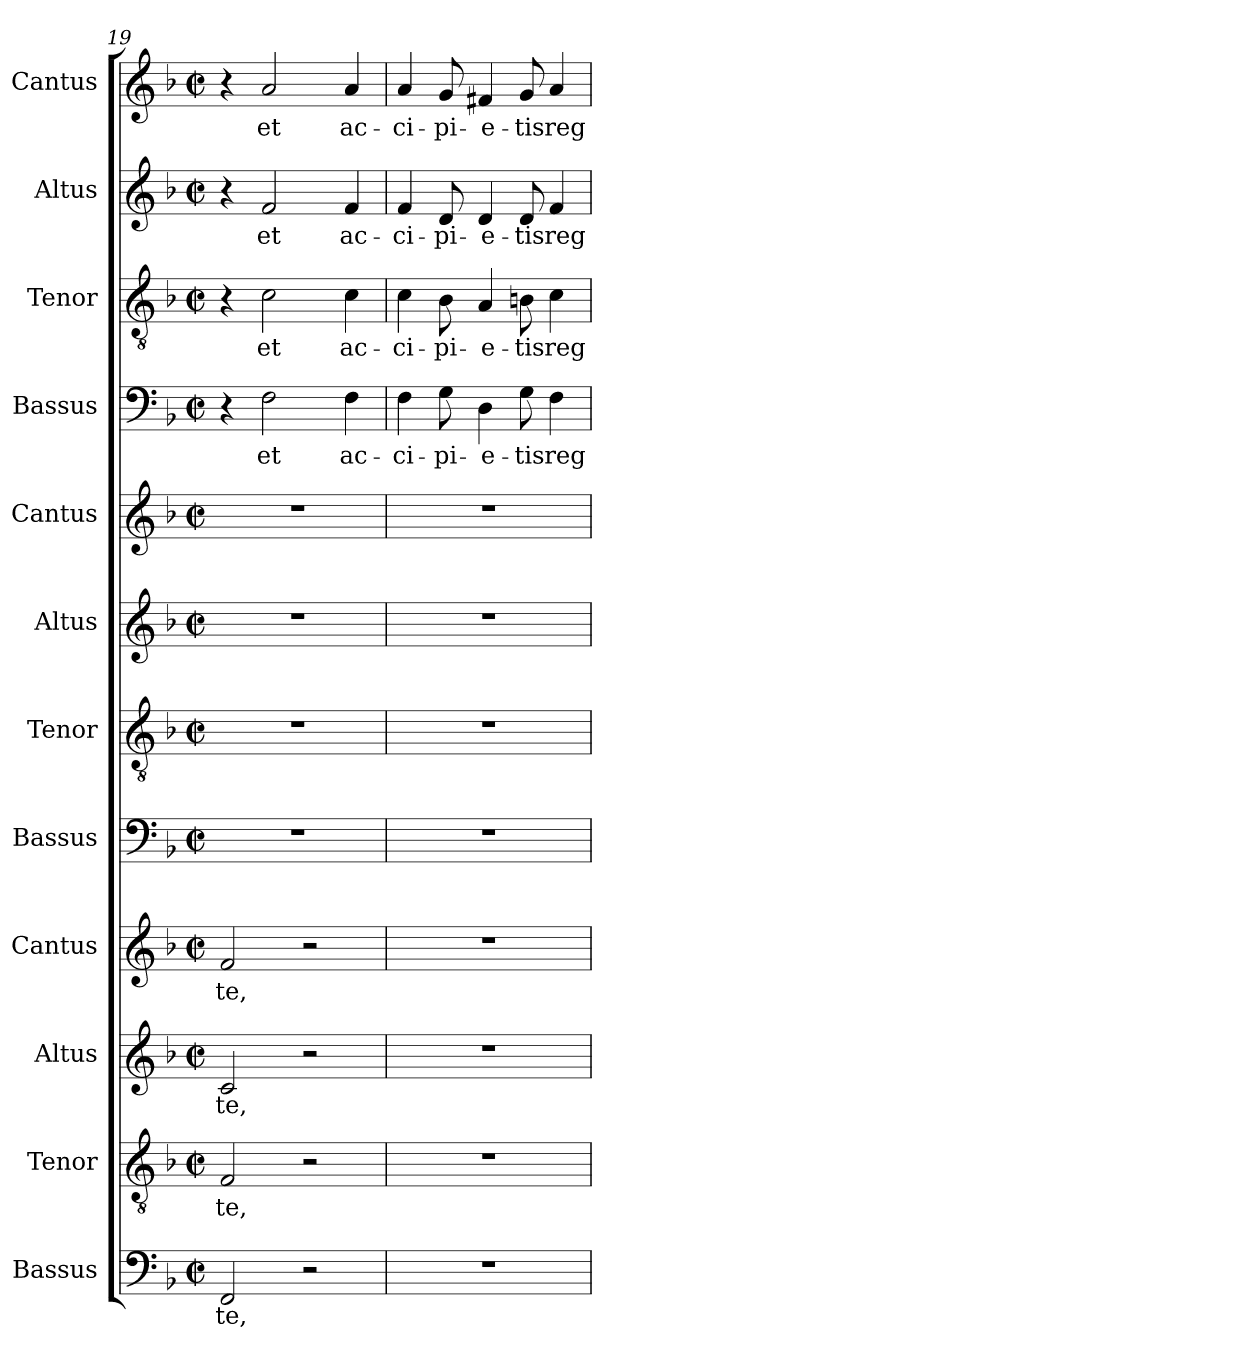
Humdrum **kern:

**kern	**text	**kern	**text	**kern	**text	**kern	**text	**kern	**kern	**kern	**kern	**kern	**text	**kern	**text	**kern	**text	**kern	**text
*part12	*part12	*part11	*part11	*part10	*part10	*part9	*part9	*part8	*part7	*part6	*part5	*part4	*part4	*part3	*part3	*part2	*part2	*part1	*part1
*staff12	*staff12	*staff11	*staff11	*staff10	*staff10	*staff9	*staff9	*staff8	*staff7	*staff6	*staff5	*staff4	*staff4	*staff3	*staff3	*staff2	*staff2	*staff1	*staff1
*I"Bassus	*	*I"Tenor	*	*I"Altus	*	*I"Cantus	*	*I"Bassus	*I"Tenor	*I"Altus	*I"Cantus	*I"Bassus	*	*I"Tenor	*	*I"Altus	*	*I"Cantus	*
*I'B.	*	*I'T.	*	*I'A.	*	*I'S.	*	*I'B.	*I'T.	*I'A.	*I'S.	*I'B.	*	*I'T.	*	*I'A.	*	*I'S.	*
*clefF4	*	*clefGv2	*	*clefG2	*	*clefG2	*	*clefF4	*clefGv2	*clefG2	*clefG2	*clefF4	*	*clefGv2	*	*clefG2	*	*clefG2	*
*	*	*ITrd7c12	*	*	*	*	*	*	*ITrd7c12	*	*	*	*	*ITrd7c12	*	*	*	*	*
*k[b-]	*	*k[b-]	*	*k[b-]	*	*k[b-]	*	*k[b-]	*k[b-]	*k[b-]	*k[b-]	*k[b-]	*	*k[b-]	*	*k[b-]	*	*k[b-]	*
*F:	*	*F:	*	*F:	*	*F:	*	*F:	*F:	*F:	*F:	*F:	*	*F:	*	*F:	*	*F:	*
*M2/2	*	*M2/2	*	*M2/2	*	*M2/2	*	*M2/2	*M2/2	*M2/2	*M2/2	*M2/2	*	*M2/2	*	*M2/2	*	*M2/2	*
*met(c|)	*	*met(c|)	*	*met(c|)	*	*met(c|)	*	*met(c|)	*met(c|)	*met(c|)	*met(c|)	*met(c|)	*	*met(c|)	*	*met(c|)	*	*met(c|)	*
=19	=19	=19	=19	=19	=19	=19	=19	=19	=19	=19	=19	=19	=19	=19	=19	=19	=19	=19	=19
!	!LO:LY:b:color=#000000	!	!	!	!	!	!	!	!	!	!	!	!	!	!	!	!	!	!
!	!	!	!LO:LY:b:color=#000000	!	!	!	!	!	!	!	!	!	!	!	!	!	!	!	!
!	!	!	!	!	!LO:LY:b:color=#000000	!	!	!	!	!	!	!	!	!	!	!	!	!	!
!	!	!	!	!	!	!	!LO:LY:b:color=#000000	!	!	!	!	!	!	!	!	!	!	!	!
2FFi/	-te,	2FFi/	-te,	2ci/	-te,	2fi/	-te,	1r	1r	1r	1r	4r	.	4r	.	4r	.	4r	.
!	!	!	!	!	!	!	!	!	!	!	!	!	!LO:LY:b:color=#000000	!	!	!	!	!	!
!	!	!	!	!	!	!	!	!	!	!	!	!	!	!	!LO:LY:b:color=#000000	!	!	!	!
!	!	!	!	!	!	!	!	!	!	!	!	!	!	!	!	!	!LO:LY:b:color=#000000	!	!
!	!	!	!	!	!	!	!	!	!	!	!	!	!	!	!	!	!	!	!LO:LY:b:color=#000000
.	.	.	.	.	.	.	.	.	.	.	.	2Fi\	et	2Ci\	et	2fi/	et	2ai/	et
2r	.	2r	.	2r	.	2r	.	.	.	.	.	.	.	.	.	.	.	.	.
!	!	!	!	!	!	!	!	!	!	!	!	!	!LO:LY:b:color=#000000	!	!	!	!	!	!
!	!	!	!	!	!	!	!	!	!	!	!	!	!	!	!LO:LY:b:color=#000000	!	!	!	!
!	!	!	!	!	!	!	!	!	!	!	!	!	!	!	!	!	!LO:LY:b:color=#000000	!	!
!	!	!	!	!	!	!	!	!	!	!	!	!	!	!	!	!	!	!	!LO:LY:b:color=#000000
.	.	.	.	.	.	.	.	.	.	.	.	4Fi\	ac-	4Ci\	ac-	4fi/	ac-	4ai/	ac-
=20	=20	=20	=20	=20	=20	=20	=20	=20	=20	=20	=20	=20	=20	=20	=20	=20	=20	=20	=20
!	!	!	!	!	!	!	!	!	!	!	!	!	!LO:LY:b:color=#000000	!	!	!	!	!	!
!	!	!	!	!	!	!	!	!	!	!	!	!	!	!	!LO:LY:b:color=#000000	!	!	!	!
!	!	!	!	!	!	!	!	!	!	!	!	!	!	!	!	!	!LO:LY:b:color=#000000	!	!
!	!	!	!	!	!	!	!	!	!	!	!	!	!	!	!	!	!	!	!LO:LY:b:color=#000000
1r	.	1r	.	1r	.	1r	.	1r	1r	1r	1r	4Fi\	-ci-	4Ci\	-ci-	4fi/	-ci-	4ai/	-ci-
!	!	!	!	!	!	!	!	!	!	!	!	!	!LO:LY:b:color=#000000	!	!	!	!	!	!
!	!	!	!	!	!	!	!	!	!	!	!	!	!	!	!LO:LY:b:color=#000000	!	!	!	!
!	!	!	!	!	!	!	!	!	!	!	!	!	!	!	!	!	!LO:LY:b:color=#000000	!	!
!	!	!	!	!	!	!	!	!	!	!	!	!	!	!	!	!	!	!	!LO:LY:b:color=#000000
.	.	.	.	.	.	.	.	.	.	.	.	8Gi\	-pi-	8BB-i\	-pi-	8di/	-pi-	8gi/	-pi-
!	!	!	!	!	!	!	!	!	!	!	!	!	!LO:LY:b:color=#000000	!	!	!	!	!	!
!	!	!	!	!	!	!	!	!	!	!	!	!	!	!	!LO:LY:b:color=#000000	!	!	!	!
!	!	!	!	!	!	!	!	!	!	!	!	!	!	!	!	!	!LO:LY:b:color=#000000	!	!
!	!	!	!	!	!	!	!	!	!	!	!	!	!	!	!	!	!	!	!LO:LY:b:color=#000000
.	.	.	.	.	.	.	.	.	.	.	.	4Di\	-e-	4AAi/	-e-	4di/	-e-	4f#Xi/	-e-
!	!	!	!	!	!	!	!	!	!	!	!	!	!LO:LY:b:color=#000000	!	!	!	!	!	!
!	!	!	!	!	!	!	!	!	!	!	!	!	!	!	!LO:LY:b:color=#000000	!	!	!	!
!	!	!	!	!	!	!	!	!	!	!	!	!	!	!	!	!	!LO:LY:b:color=#000000	!	!
!	!	!	!	!	!	!	!	!	!	!	!	!	!	!	!	!	!	!	!LO:LY:b:color=#000000
.	.	.	.	.	.	.	.	.	.	.	.	8Gi\	-tis	8BBni\	-tis	8di/	-tis	8gi/	-tis
!	!	!	!	!	!	!	!	!	!	!	!	!	!LO:LY:b:color=#000000	!	!	!	!	!	!
!	!	!	!	!	!	!	!	!	!	!	!	!	!	!	!LO:LY:b:color=#000000	!	!	!	!
!	!	!	!	!	!	!	!	!	!	!	!	!	!	!	!	!	!LO:LY:b:color=#000000	!	!
!	!	!	!	!	!	!	!	!	!	!	!	!	!	!	!	!	!	!	!LO:LY:b:color=#000000
.	.	.	.	.	.	.	.	.	.	.	.	4Fi\	reg-	4Ci\	reg-	4fi/	reg-	4ai/	reg-
=	=	=	=	=	=	=	=	=	=	=	=	=	=	=	=	=	=	=	=
*-	*-	*-	*-	*-	*-	*-	*-	*-	*-	*-	*-	*-	*-	*-	*-	*-	*-	*-	*-
